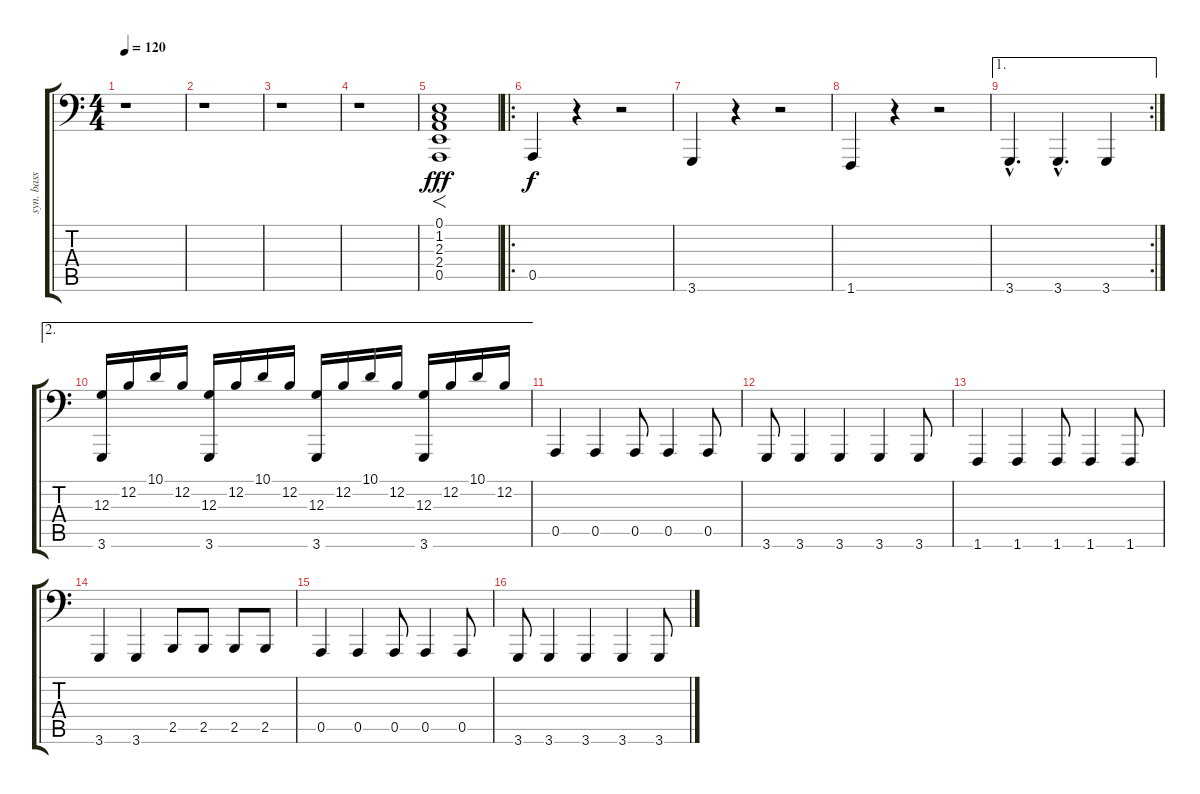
\track ("syn. bass" "syn. bass") {instrument lead8bassandlead}
\staff {score tabs}
\tuning (E3 B2 G2 D2 A1 E1) {hide}
\ts (4 4)
\tempo 120
\clef f4
\ks c
r.1{dy fff instrument lead8bassandlead} |
r.1 |
r.1 |
r.1 |
(0.1 1.2 2.3 2.4 0.5).1{f} |
\ro
0.5.4{dy f} r.4 r.2 |
3.6.4 r.4 r.2 |
1.6.4 r.4 r.2 |
\ae 1
\rc 2
3.6{hac}.4{d} 3.6{hac}.4{d} 3.6.4 |
\ae 2
(12.3 3.6).16 12.2.16 10.1.16 12.2.16 (12.3 3.6).16 12.2.16 10.1.16 12.2.16 (12.3 3.6).16 12.2.16 10.1.16 12.2.16 (12.3 3.6).16 12.2.16 10.1.16 12.2.16 |
0.5.4 0.5.4 0.5.8 0.5.4 0.5.8 |
3.6.8 3.6.4 3.6.4 3.6.4 3.6.8 |
1.6.4 1.6.4 1.6.8 1.6.4 1.6.8 |
3.6.4 3.6.4 2.5.8 2.5.8 2.5.8 2.5.8 |
0.5.4 0.5.4 0.5.8 0.5.4 0.5.8 |
3.6.8 3.6.4 3.6.4 3.6.4 3.6.8
